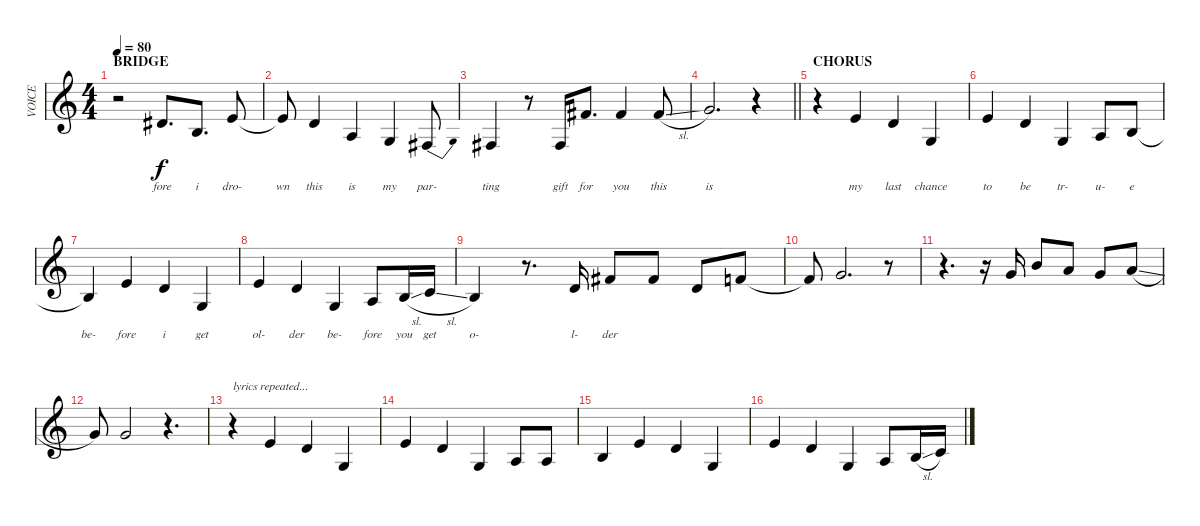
\track ("VOICE" "VOICE") {instrument altosax}
\staff {score}
\tuning (E4 B3 G3 D3 A2 E2) {hide}
\ts (4 4)
\section ("" "BRIDGE")
\tempo 80
\clef g2
\ks c
r.2{dy f} 4.2.8{d lyrics (0 "fore") lyrics (1 "") lyrics (2 "") lyrics (3 "") lyrics (4 "")} 0.2.8{d lyrics (0 "i") lyrics (1 "") lyrics (2 "") lyrics (3 "") lyrics (4 "")} 0.1.8{lyrics (0 "dro-") lyrics (1 "") lyrics (2 "") lyrics (3 "") lyrics (4 "")} |
0.1{t}.8{lyrics (0 "wn") lyrics (1 "") lyrics (2 "") lyrics (3 "") lyrics (4 "")} 3.2.4{lyrics (0 "this") lyrics (1 "") lyrics (2 "") lyrics (3 "") lyrics (4 "")} 2.3.4{lyrics (0 "is") lyrics (1 "") lyrics (2 "") lyrics (3 "") lyrics (4 "")} 0.3.4{lyrics (0 "my") lyrics (1 "") lyrics (2 "") lyrics (3 "") lyrics (4 "")} 4.4{be (bend 0 0 60 2)}.8{lyrics (0 "par-") lyrics (1 "") lyrics (2 "") lyrics (3 "") lyrics (4 "")} |
4.4.4{lyrics (0 "ting") lyrics (1 "") lyrics (2 "") lyrics (3 "") lyrics (4 "")} r.8 4.4.16{lyrics (0 "gift") lyrics (1 "") lyrics (2 "") lyrics (3 "") lyrics (4 "")} 2.1.8{d lyrics (0 "for") lyrics (1 "") lyrics (2 "") lyrics (3 "") lyrics (4 "")} 2.1.4{lyrics (0 "you") lyrics (1 "") lyrics (2 "") lyrics (3 "") lyrics (4 "")} 2.1{sl}.8{lyrics (0 "this") lyrics (1 "") lyrics (2 "") lyrics (3 "") lyrics (4 "")} |
\barLineRight lightlight
3.1.2{d lyrics (0 "is") lyrics (1 "") lyrics (2 "") lyrics (3 "") lyrics (4 "")} r.4 |
\section ("" "CHORUS")
r.4 0.1.4{lyrics (0 "my") lyrics (1 "") lyrics (2 "") lyrics (3 "") lyrics (4 "")} 3.2.4{lyrics (0 "last") lyrics (1 "") lyrics (2 "") lyrics (3 "") lyrics (4 "")} 0.3.4{lyrics (0 "chance") lyrics (1 "") lyrics (2 "") lyrics (3 "") lyrics (4 "")} |
0.1.4{lyrics (0 "to") lyrics (1 "") lyrics (2 "") lyrics (3 "") lyrics (4 "")} 3.2.4{lyrics (0 "be") lyrics (1 "") lyrics (2 "") lyrics (3 "") lyrics (4 "")} 0.3.4{lyrics (0 "tr-") lyrics (1 "") lyrics (2 "") lyrics (3 "") lyrics (4 "")} 2.3.8{lyrics (0 "u-") lyrics (1 "") lyrics (2 "") lyrics (3 "") lyrics (4 "")} 0.2.8{lyrics (0 "e") lyrics (1 "") lyrics (2 "") lyrics (3 "") lyrics (4 "")} |
0.2{t}.4{lyrics (0 "be-") lyrics (1 "") lyrics (2 "") lyrics (3 "") lyrics (4 "")} 0.1.4{lyrics (0 "fore") lyrics (1 "") lyrics (2 "") lyrics (3 "") lyrics (4 "")} 3.2.4{lyrics (0 "i") lyrics (1 "") lyrics (2 "") lyrics (3 "") lyrics (4 "")} 0.3.4{lyrics (0 "get") lyrics (1 "") lyrics (2 "") lyrics (3 "") lyrics (4 "")} |
0.1.4{lyrics (0 "ol-") lyrics (1 "") lyrics (2 "") lyrics (3 "") lyrics (4 "")} 3.2.4{lyrics (0 "der") lyrics (1 "") lyrics (2 "") lyrics (3 "") lyrics (4 "")} 0.3.4{lyrics (0 "be-") lyrics (1 "") lyrics (2 "") lyrics (3 "") lyrics (4 "")} 2.3.8{lyrics (0 "fore") lyrics (1 "") lyrics (2 "") lyrics (3 "") lyrics (4 "")} 0.2{sl}.16{lyrics (0 "you") lyrics (1 "") lyrics (2 "") lyrics (3 "") lyrics (4 "")} 1.2{sl}.16{lyrics (0 "get") lyrics (1 "") lyrics (2 "") lyrics (3 "") lyrics (4 "")} |
0.2.4{lyrics (0 "o-") lyrics (1 "") lyrics (2 "") lyrics (3 "") lyrics (4 "")} r.8{d} 3.2.16{lyrics (0 "l-") lyrics (1 "") lyrics (2 "") lyrics (3 "") lyrics (4 "")} 2.1.8{lyrics (0 "der") lyrics (1 "") lyrics (2 "") lyrics (3 "") lyrics (4 "")} 2.1.8{lyrics (0 "") lyrics (1 "") lyrics (2 "") lyrics (3 "") lyrics (4 "")} 3.2.8{lyrics (0 "") lyrics (1 "") lyrics (2 "") lyrics (3 "") lyrics (4 "")} 1.1.8 |
1.1{t}.8 3.1.2{d} r.8 |
r.4{d} r.16 3.1.16 7.1.8 5.1.8 3.1.8 5.1{sl}.8 |
3.1.8 3.1.2 r.4{d} |
r.4{txt "lyrics repeated..."} 0.1.4 3.2.4 0.3.4 |
0.1.4 3.2.4 0.3.4 2.3.8 2.3.8 |
0.2.4 0.1.4 3.2.4 0.3.4 |
0.1.4 3.2.4 0.3.4 2.3.8 0.2{sl}.16 1.2{sl}.16
